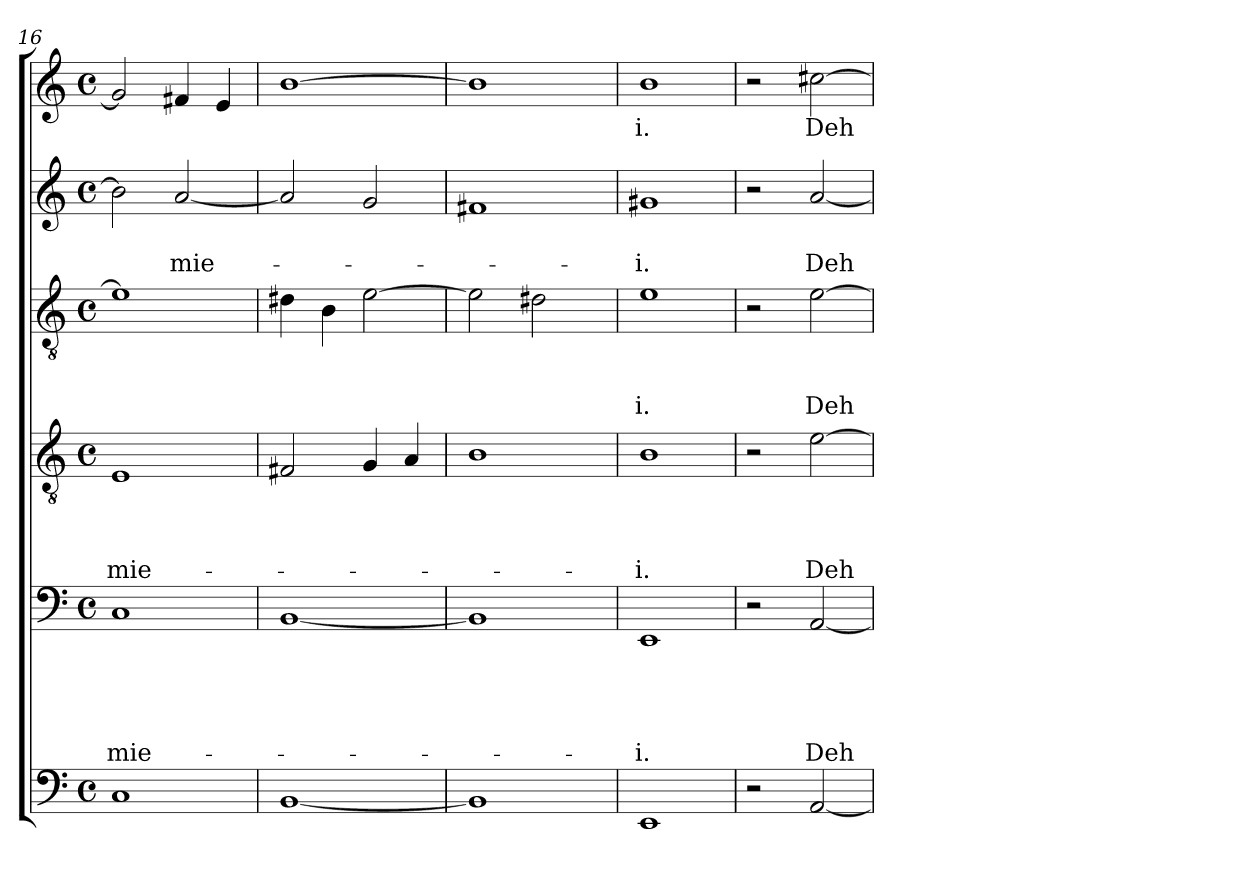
**kern	**kern	**text	**text	**text	**text	**text	**kern	**text	**text	**text	**text	**kern	**text	**text	**text	**kern	**text	**text	**kern	**text
*part6	*part5	*part5	*part5	*part5	*part5	*part5	*part4	*part4	*part4	*part4	*part4	*part3	*part3	*part3	*part3	*part2	*part2	*part2	*part1	*part1
*staff6	*staff5	*staff5	*staff5	*staff5	*staff5	*staff5	*staff4	*staff4	*staff4	*staff4	*staff4	*staff3	*staff3	*staff3	*staff3	*staff2	*staff2	*staff2	*staff1	*staff1
*clefF4	*clefF4	*	*	*	*	*	*clefGv2	*	*	*	*	*clefGv2	*	*	*	*clefG2	*	*	*clefG2	*
*k[]	*k[]	*	*	*	*	*	*k[]	*	*	*	*	*k[]	*	*	*	*k[]	*	*	*k[]	*
*C:	*C:	*	*	*	*	*	*C:	*	*	*	*	*C:	*	*	*	*C:	*	*	*C:	*
*M4/4	*M4/4	*	*	*	*	*	*M4/4	*	*	*	*	*M4/4	*	*	*	*M4/4	*	*	*M4/4	*
*met(c)	*met(c)	*	*	*	*	*	*met(c)	*	*	*	*	*met(c)	*	*	*	*met(c)	*	*	*met(c)	*
=16	=16	=16	=16	=16	=16	=16	=16	=16	=16	=16	=16	=16	=16	=16	=16	=16	=16	=16	=16	=16
!	!	!	!	!	!	!LO:LY:b	!	!	!	!	!LO:LY:b	!	!	!	!	!	!	!	!	!
1C	1C	.	.	.	.	mie-	1E	.	.	.	mie-	1e]	.	.	.	2b\]	.	.	2g/]	.
!	!	!	!	!	!	!	!	!	!	!	!	!	!	!	!	!	!	!LO:LY:b	!	!
.	.	.	.	.	.	.	.	.	.	.	.	.	.	.	.	[2a/	.	mie-	4f#X/	.
.	.	.	.	.	.	.	.	.	.	.	.	.	.	.	.	.	.	.	4e/	.
!!LO:PB:g=z
=17	=17	=17	=17	=17	=17	=17	=17	=17	=17	=17	=17	=17	=17	=17	=17	=17	=17	=17	=17	=17
[1BB	[1BB	.	.	.	.	.	2F#X/	.	.	.	.	4d#X\	.	.	.	2a/]	.	.	[1b	.
.	.	.	.	.	.	.	.	.	.	.	.	4B\	.	.	.	.	.	.	.	.
.	.	.	.	.	.	.	4G/	.	.	.	.	[2e\	.	.	.	2g/	.	.	.	.
.	.	.	.	.	.	.	4A/	.	.	.	.	.	.	.	.	.	.	.	.	.
=18	=18	=18	=18	=18	=18	=18	=18	=18	=18	=18	=18	=18	=18	=18	=18	=18	=18	=18	=18	=18
1BB]	1BB]	.	.	.	.	.	1B	.	.	.	.	2e\]	.	.	.	1f#X	.	.	1b]	.
.	.	.	.	.	.	.	.	.	.	.	.	2d#X\	.	.	.	.	.	.	.	.
=19	=19	=19	=19	=19	=19	=19	=19	=19	=19	=19	=19	=19	=19	=19	=19	=19	=19	=19	=19	=19
!	!	!	!	!	!	!LO:LY:b	!	!	!	!	!LO:LY:b	!	!	!	!LO:LY:b	!	!	!LO:LY:b	!	!LO:LY:b
1EE	1EE	.	.	.	.	-i.	1B	.	.	.	-i.	1e	.	.	-i.	1g#X	.	-i.	1b	-i.
=20	=20	=20	=20	=20	=20	=20	=20	=20	=20	=20	=20	=20	=20	=20	=20	=20	=20	=20	=20	=20
2r	2r	.	.	.	.	.	2r	.	.	.	.	2r	.	.	.	2r	.	.	2r	.
!	!	!	!	!	!	!LO:LY:b	!	!	!	!	!LO:LY:b	!	!	!	!LO:LY:b	!	!	!LO:LY:b	!	!LO:LY:b
[2AA/	[2AA/	.	.	.	.	Deh	[2e\	.	.	.	Deh	[2e\	.	.	Deh	[2a/	.	Deh	[2cc#X\	Deh
=	=	=	=	=	=	=	=	=	=	=	=	=	=	=	=	=	=	=	=	=
*-	*-	*-	*-	*-	*-	*-	*-	*-	*-	*-	*-	*-	*-	*-	*-	*-	*-	*-	*-	*-
